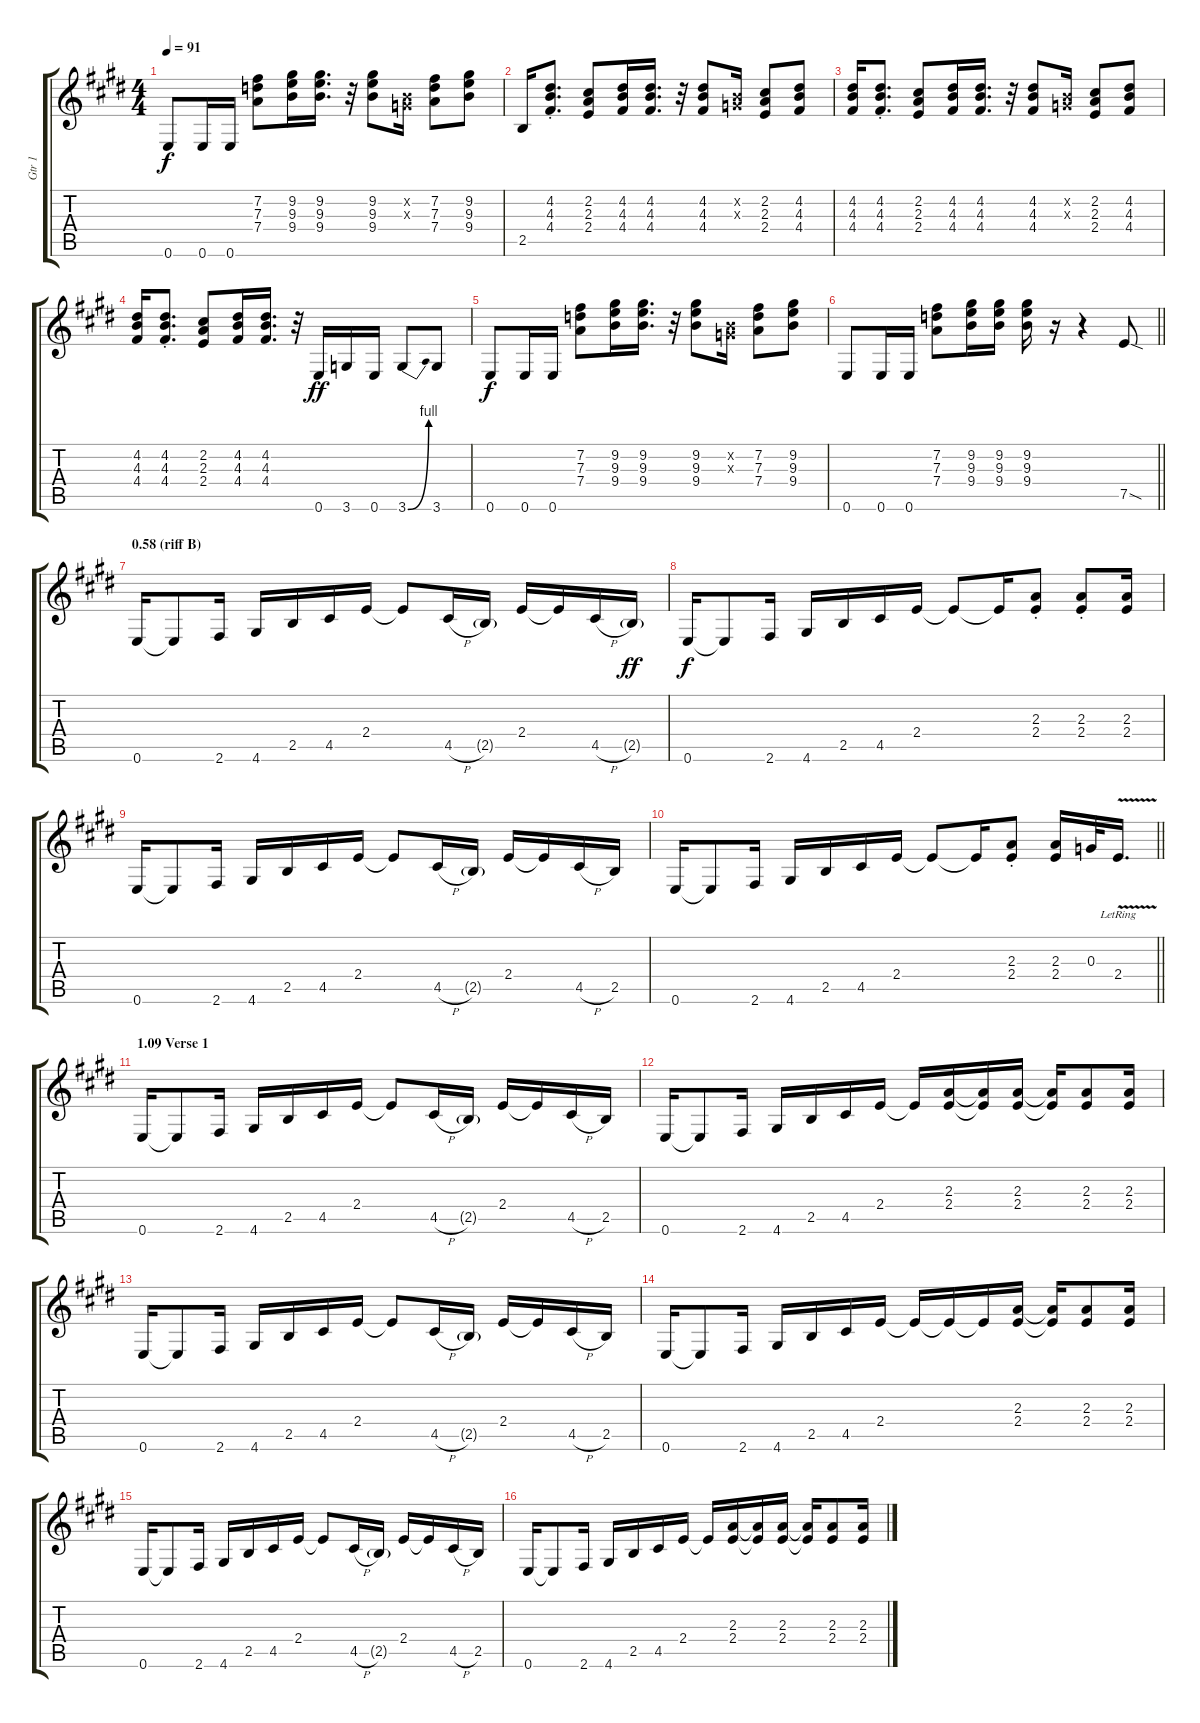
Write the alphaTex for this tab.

\track ("Gtr 1" "Gtr 1") {instrument overdrivenguitar}
\staff {score tabs}
\tuning (E4 B3 G3 D3 A2 E2) {hide}
\ts (4 4)
\tempo 91
\clef g2
\ks e
0.6.8{dy f} 0.6.16 0.6.16 (7.2 7.3 7.4).8 (9.2 9.3 9.4).16 (9.2 9.3 9.4).16{d} r.32 (9.2 9.3 9.4).8 (0.2{x} 0.3{x}).16 (7.2 7.3 7.4).8 (9.2 9.3 9.4).8 |
2.5.16 (4.2{st} 4.3{st} 4.4{st}).8{d} (2.2 2.3 2.4).8 (4.2 4.3 4.4).16 (4.2 4.3 4.4).16{d} r.32 (4.2 4.3 4.4).8 (0.2{x} 0.3{x}).16 (2.2 2.3 2.4).8 (4.2 4.3 4.4).8 |
(4.2 4.3 4.4).16 (4.2{st} 4.3{st} 4.4{st}).8{d} (2.2 2.3 2.4).8 (4.2 4.3 4.4).16 (4.2 4.3 4.4).16{d} r.32 (4.2 4.3 4.4).8 (0.2{x} 0.3{x}).16 (2.2 2.3 2.4).8 (4.2 4.3 4.4).8 |
(4.2 4.3 4.4).16 (4.2{st} 4.3{st} 4.4{st}).8{d} (2.2 2.3 2.4).8 (4.2 4.3 4.4).16 (4.2 4.3 4.4).16{d} r.32 0.6.16{dy ff} 3.6.16 0.6.16 3.6{be (bend 0 0 60 4)}.8 3.6.8 |
0.6.8{dy f} 0.6.16 0.6.16 (7.2 7.3 7.4).8 (9.2 9.3 9.4).16 (9.2 9.3 9.4).16{d} r.32 (9.2 9.3 9.4).8 (0.2{x} 0.3{x}).16 (7.2 7.3 7.4).8 (9.2 9.3 9.4).8 |
\barLineRight lightlight
0.6.8 0.6.16 0.6.16 (7.2 7.3 7.4).8 (9.2 9.3 9.4).16 (9.2 9.3 9.4).16 (9.2 9.3 9.4).16 r.16 r.4 7.5{sod}.8 |
\section ("" "0.58 (riff B)")
0.6.16 0.6{t}.8 2.6.16 4.6.16 2.5.16 4.5.16 2.4.16 2.4{t}.8 4.5{h}.16 2.5{g}.16 2.4.16 2.4{t}.16 4.5{h}.16 2.5{g}.16{dy ff} |
0.6.16{dy f} 0.6{t}.8 2.6.16 4.6.16 2.5.16 4.5.16 2.4.16 2.4{t}.8 2.4{t}.16 (2.3{st} 2.4{st}).8 (2.3{st} 2.4{st}).8 (2.3 2.4).16 |
0.6.16 0.6{t}.8 2.6.16 4.6.16 2.5.16 4.5.16 2.4.16 2.4{t}.8 4.5{h}.16 2.5{g}.16 2.4.16 2.4{t}.16 4.5{h}.16 2.5.16 |
\barLineRight lightlight
0.6.16 0.6{t}.8 2.6.16 4.6.16 2.5.16 4.5.16 2.4.16 2.4{t}.8 2.4{t}.16 (2.3{st} 2.4{st}).8 (2.3 2.4).16 0.3.32 2.4{v lr}.16{d} |
\section ("" "1.09 Verse 1")
0.6.16 0.6{t}.8 2.6.16 4.6.16 2.5.16 4.5.16 2.4.16 2.4{t}.8 4.5{h}.16 2.5{g}.16 2.4.16 2.4{t}.16 4.5{h}.16 2.5.16 |
0.6.16 0.6{t}.8 2.6.16 4.6.16 2.5.16 4.5.16 2.4.16 2.4{t}.16 (2.3 2.4).16 (2.3{t} 2.4{t}).16 (2.3 2.4).16 (2.3{t} 2.4{t}).16 (2.3 2.4).8 (2.3 2.4).16 |
0.6.16 0.6{t}.8 2.6.16 4.6.16 2.5.16 4.5.16 2.4.16 2.4{t}.8 4.5{h}.16 2.5{g}.16 2.4.16 2.4{t}.16 4.5{h}.16 2.5.16 |
0.6.16 0.6{t}.8 2.6.16 4.6.16 2.5.16 4.5.16 2.4.16 2.4{t}.16 2.4{t}.16 2.4{t}.16 (2.3 2.4).16 (2.3{t} 2.4{t}).16 (2.3 2.4).8 (2.3 2.4).16 |
0.6.16 0.6{t}.8 2.6.16 4.6.16 2.5.16 4.5.16 2.4.16 2.4{t}.8 4.5{h}.16 2.5{g}.16 2.4.16 2.4{t}.16 4.5{h}.16 2.5.16 |
0.6.16 0.6{t}.8 2.6.16 4.6.16 2.5.16 4.5.16 2.4.16 2.4{t}.16 (2.3 2.4).16 (2.3{t} 2.4{t}).16 (2.3 2.4).16 (2.3{t} 2.4{t}).16 (2.3 2.4).8 (2.3 2.4).16
